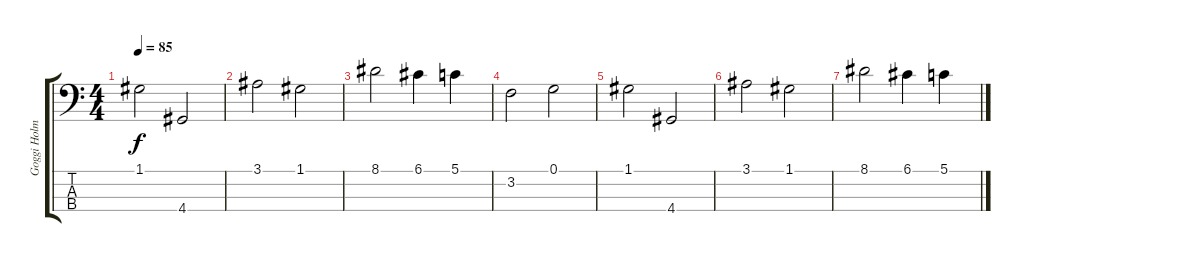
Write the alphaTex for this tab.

\track ("Goggi Holm (Bass)" "Goggi Holm") {instrument electricbassfinger}
\staff {score tabs}
\tuning (G2 D2 A1 E1) {hide}
\ts (4 4)
\tempo 85
\clef f4
\ks c
1.1.2{dy f} 4.4.2 |
3.1.2 1.1.2 |
8.1.2 6.1.4 5.1.4 |
3.2.2 0.1.2 |
1.1.2 4.4.2 |
3.1.2 1.1.2 |
8.1.2 6.1.4 5.1.4
